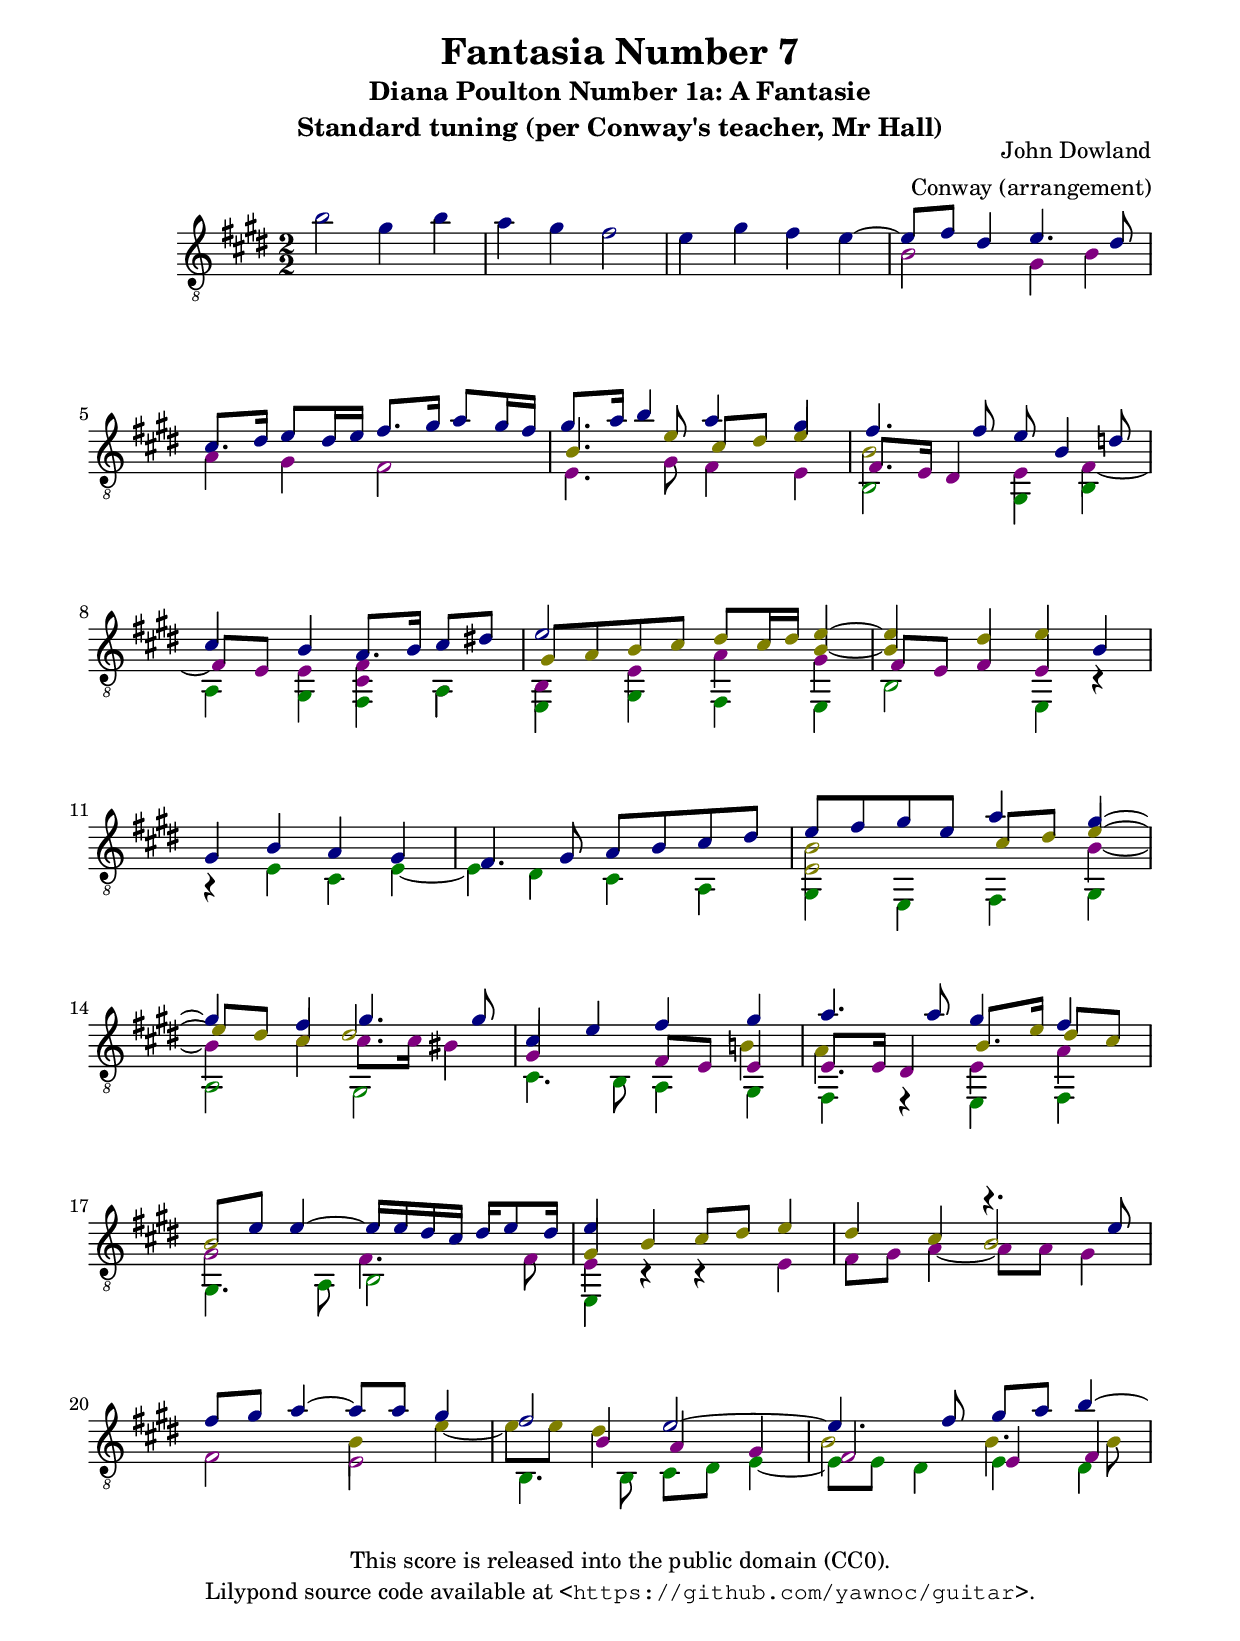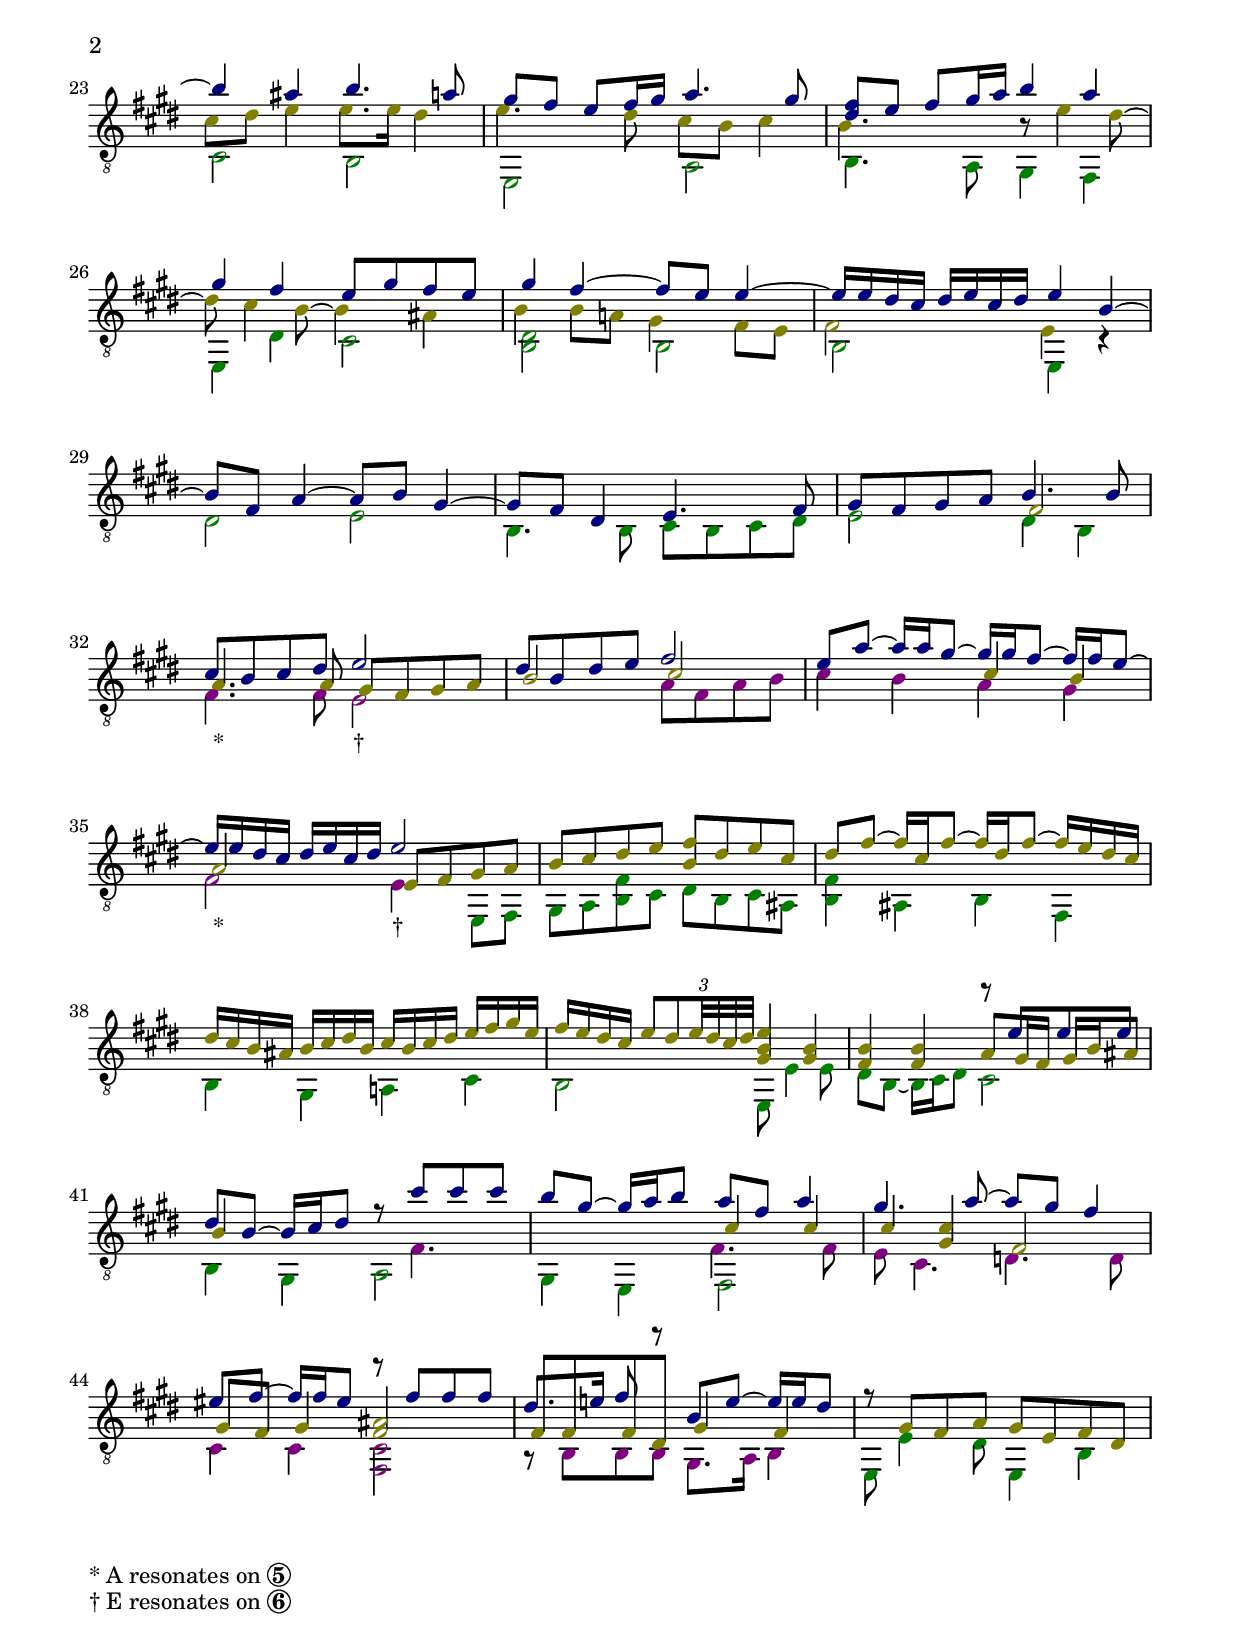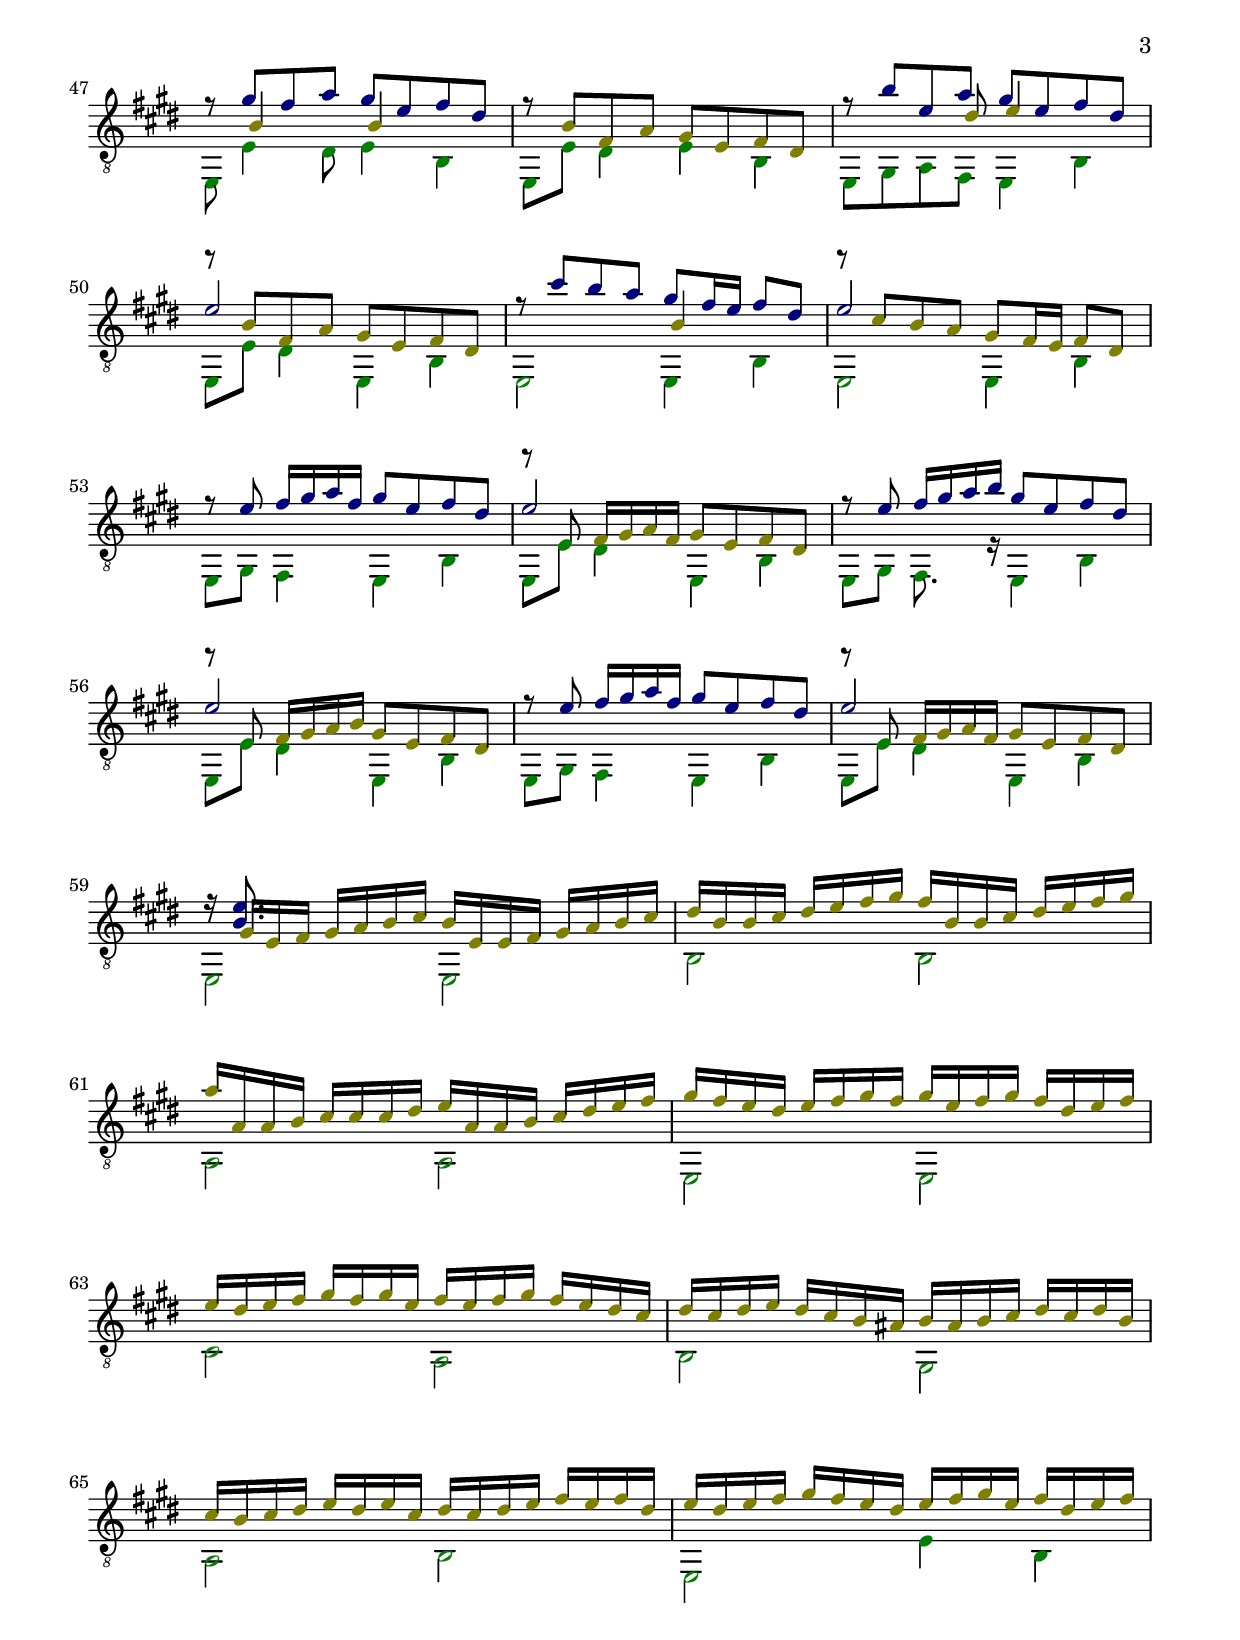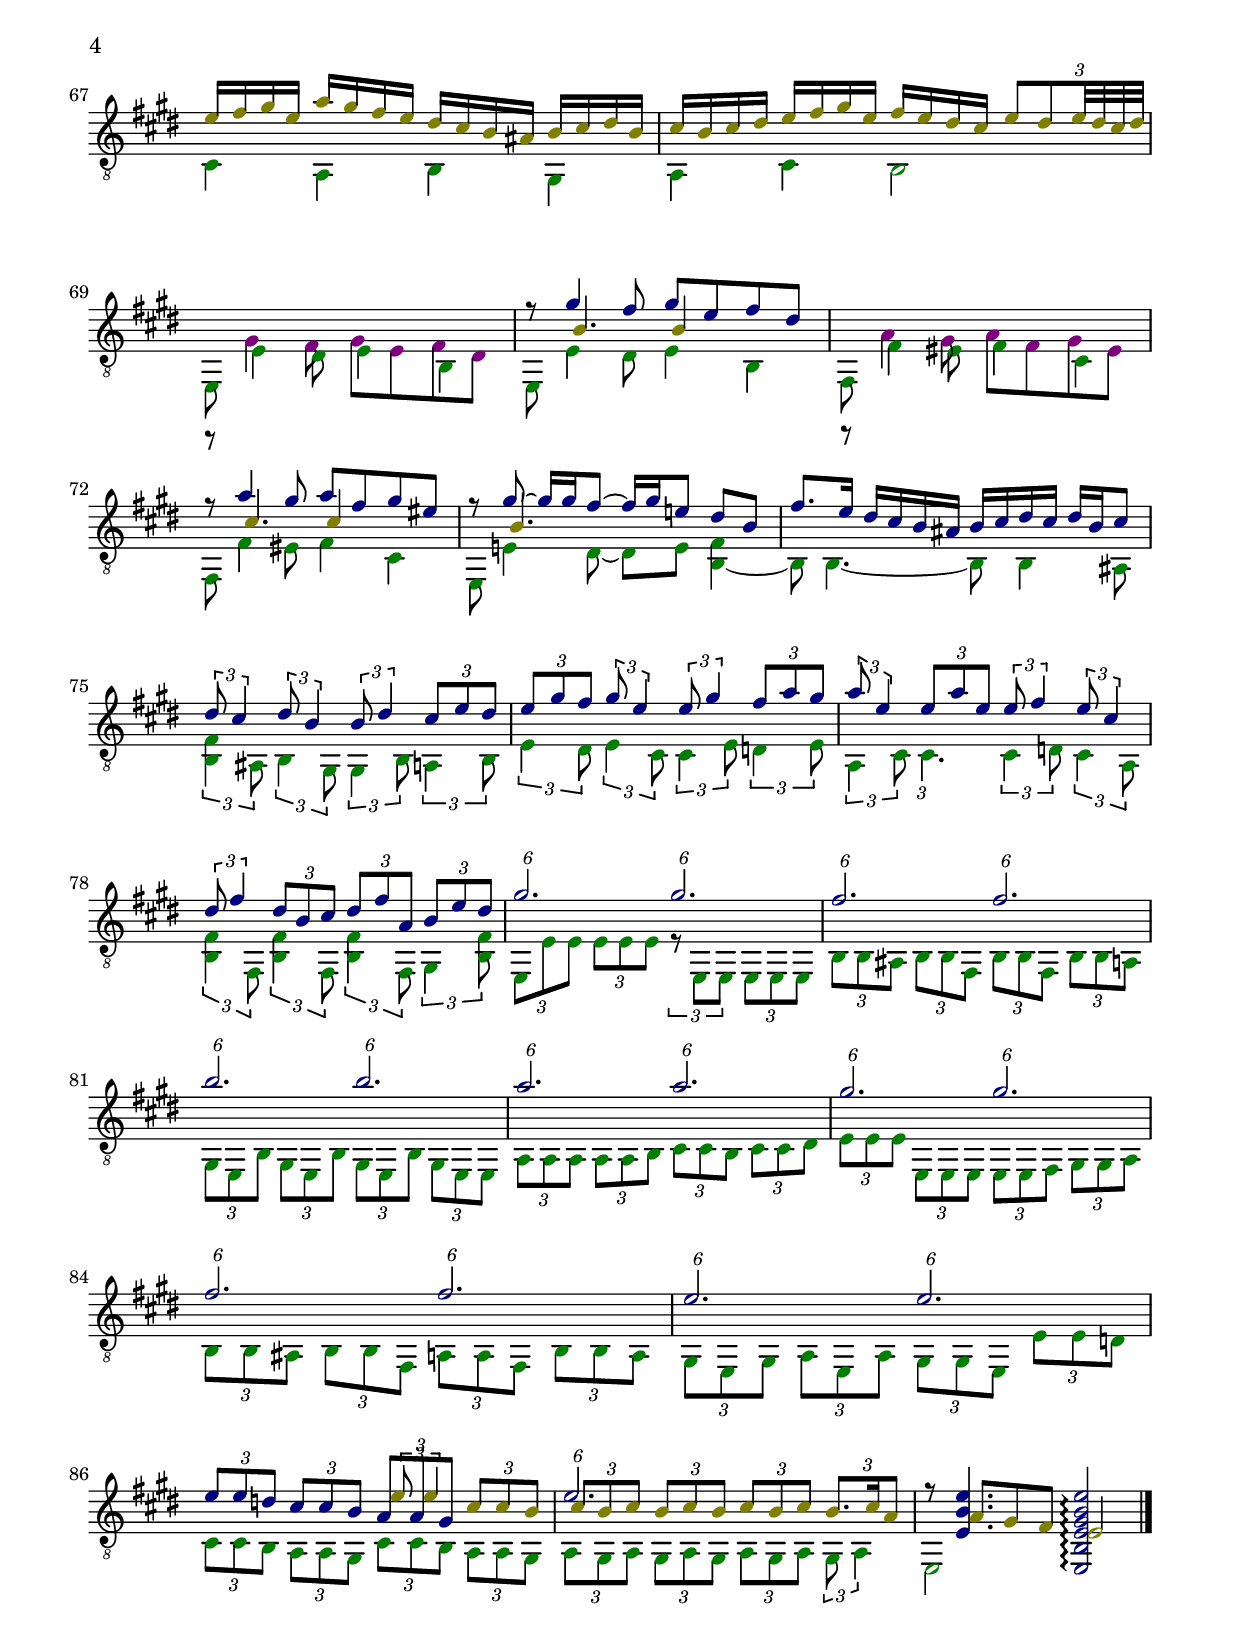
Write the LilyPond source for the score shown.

\version "2.18.2"


%%%%%%%%%%%%%%%%%%%%%%%%%%%%%%%%%%%%%%%%%%%%%%%%%%%%%%%%%%%%%%%%
% General
%%%%%%%%%%%%%%%%%%%%%%%%%%%%%%%%%%%%%%%%%%%%%%%%%%%%%%%%%%%%%%%%

\paper {
  top-margin = 1.5\cm
  left-margin = 1.5\cm
  right-margin = 1.5\cm
  bottom-margin = 1.5\cm
  ragged-last-bottom = ##f
  footnote-separator-markup = \markup { \vspace #1.5 }
}

globalSettings = {
  \accidentalStyle modern
  \compressFullBarRests
  \mergeDifferentlyHeadedOn
  \mergeDifferentlyDottedOn
  \numericTimeSignature
  \pointAndClickOff
  \override TextScript.extra-offset = #'(0 . 0.7)
  \override Score.FootnoteItem.annotation-line = ##f
}

origin-url = "https://github.com/yawnoc/guitar"

\header {
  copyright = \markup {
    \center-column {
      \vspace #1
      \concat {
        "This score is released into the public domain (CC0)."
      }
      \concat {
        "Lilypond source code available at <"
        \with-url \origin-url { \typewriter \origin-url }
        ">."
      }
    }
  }
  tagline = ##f
}

triplet = #(define-music-function
  (parser location music) (ly:music?)
  #{
    \tuplet 3/2 { $music }
  #}
)

tripletDuple = #(define-music-function
  (parser location music) (ly:music?)
  #{
    \tuplet 6/4 { $music }
  #}
)

overrideBeamedStemLengths = #(define-scheme-function
  (parser location lengths) (list?)
  #{
    \override Stem.details.beamed-lengths = $lengths
  #}
)
revertBeamedStemLengths = { \revert Stem.details.beamed-lengths }

overrideBeamVerticalPositions = #(define-scheme-function
  (parser location positions) (pair?)
  #{
    \override Beam.positions = $positions
  #}
)

%%%%%%%%%%%%%%%%%%%%%%%%%%%%%%%%%%%%%%%%%%%%%%%%%%%%%%%%%%%%%%%%
% Semantic bar lines
%%%%%%%%%%%%%%%%%%%%%%%%%%%%%%%%%%%%%%%%%%%%%%%%%%%%%%%%%%%%%%%%

barLineGoto = { \bar "||" }
barLineKeyChange = { \bar "||" }
barLineEnd = { \bar "|." }

%%%%%%%%%%%%%%%%%%%%%%%%%%%%%%%%%%%%%%%%%%%%%%%%%%%%%%%%%%%%%%%%
% Guitar notation
%%%%%%%%%%%%%%%%%%%%%%%%%%%%%%%%%%%%%%%%%%%%%%%%%%%%%%%%%%%%%%%%

stringNumbersAbove = { \set stringNumberOrientations = #'(up) }
stringNumbersBelow = { \set stringNumberOrientations = #'(down) }

fingeringAbove = { \set fingeringOrientations = #'(up) }
fingeringBelow = { \set fingeringOrientations = #'(down) }
fingeringAleft = { \set fingeringOrientations = #'(left) }
fingeringAright = { \set fingeringOrientations = #'(right) }

startGraceMusic = {
  <>(
  \override Fingering.font-size = -6
}
stopGraceMusic = {
  \revert Fingering.font-size
  <>)
}

overrideHorizontalShift = #(define-scheme-function
  (parser location distance) (number?)
  #{
    \override NoteColumn.force-hshift = $distance
  #}
)
revertHorizontalShift = { \revert NoteColumn.force-hshift }

barreSpan = #(define-music-function
  (parser location label offsetPair music)
  (string? (pair? (cons 0 0)) ly:music?)
  (let
    (
      (elements (extract-named-music music '(NoteEvent EventChord)))
    )
    (if
      (pair? elements)
      (let
        (
          (first-element (first elements))
          (last-element (last elements))
        )
        (set!
          (ly:music-property first-element 'articulations)
          (cons
            (make-music 'TextSpanEvent 'span-direction -1)
            (ly:music-property first-element 'articulations)
          )
        )
        (set!
          (ly:music-property last-element 'articulations)
          (cons
            (make-music 'TextSpanEvent 'span-direction 1)
            (ly:music-property last-element 'articulations)
          )
        )
      )
    )
  )
  #{
    \once \override TextSpanner.font-shape = #'upright
    \once \override TextSpanner.style = #'line
    \once \override TextSpanner.extra-offset = #offsetPair
    \once \override TextSpanner.bound-details = #`(
      (left
        (text . ,#{ \markup { \raise #-0.7 { #label \hspace #0.7 }} #})
        (Y . 0)
        (padding . -0.8)
        (attach-dir . -2)
      )
      (right
        (text . ,#{ \markup { \draw-line #'(0 . -1.3) } #}) ;; draw hook
        (Y . 0)
        (padding . -0.5)
        (attach-dir . 2)
      )
    )
    \once \override TextSpanner #'after-line-breaking = #(lambda (grob)
      (let*
        (
          (originalGrob (ly:grob-original grob))
          (splitGrobs (ly:spanner-broken-into originalGrob))
        )
        (if
          (and
            (>= (length splitGrobs) 2)
            (not (eq? (car (last-pair splitGrobs)) grob))
          )
          (begin
            (ly:grob-set-nested-property! grob
              '(bound-details right text)
              #{ \markup { \draw-line #'(0 . 0) } #} ;; suppress draw hook
            )
            (ly:grob-set-property! grob
              'extra-offset
              (cons
                (car offsetPair)
                (+ (cdr offsetPair) 0.7) ;; correction for suppressed hook
              )
            )
            (ly:grob-set-nested-property! grob
              '(bound-details right padding)
              #'-3 ;; increase spanner length
            )
          )
        )
      )
    )
    $music
  #}
)

barre = #(define-scheme-function
  (parser location label) (string?)
  #{
    \markup {
      \center-align {
        \hspace #0.7
        $label
      }
    }
  #}
)

nudgeNextBarre = #(define-scheme-function
  (parser location distance) (number?)
  #{
    \once \override TextScript.X-offset = $distance
  #}
)

position = #(define-scheme-function
  (parser location label) (string?)
  #{
    \markup {
      \center-align {
        \hspace #0.5
        $label
      }
    }
  #}
)

#(define-markup-command
  (markupString layout properties stringNumber) (markup?)
  (interpret-markup layout properties
    #{
      \markup \circle { \bold #stringNumber }
    #}
  )
)

#(define-markup-command
  (resonatesOn layout properties note stringNumber) (markup? markup?)
  (interpret-markup layout properties
    #{
      \markup { #note "resonates on" \markupString #stringNumber }
    #}
  )
)

%%%%%%%%%%%%%%%%%%%%%%%%%%%%%%%%%%%%%%%%%%%%%%%%%%%%%%%%%%%%%%%%
% Goto statements
%%%%%%%%%%%%%%%%%%%%%%%%%%%%%%%%%%%%%%%%%%%%%%%%%%%%%%%%%%%%%%%%

overrideGotoVisibility = {
  \once \override Score.RehearsalMark #'break-visibility = #'#(#t #t #f)
}

makeGotoMark = #(define-scheme-function
  (parser location label) (string?)
  #{
    \mark \markup { \small \italic $label }
  #}
)

simultaneousMarkSeparator = {
  \cadenzaOn
    s1073741824 % stupid, but works
  \cadenzaOff
}

coda = {
  \overrideGotoVisibility
  \mark \markup { \musicglyph #"scripts.coda" }
}

fine = {
  \overrideGotoVisibility
  \makeGotoMark Fine
}

dcAlCoda = {
  \overrideGotoVisibility
  \makeGotoMark "D.C. al Coda"
}

dcAlFine = {
  \overrideGotoVisibility
  \makeGotoMark "D.C. al Fine"
}

toCoda = {
  \overrideGotoVisibility
  \makeGotoMark "to Coda"
}



\header {
  title = "Fantasia Number 7"
  subtitle = \markup {
    \center-column {
      "Diana Poulton Number 1a: A Fantasie"
      "Standard tuning (per Conway's teacher, Mr Hall)"
    }
  }
  composer = "John Dowland"
  arranger = "Conway (arrangement)"
}


initialSignatures = {
  \clef "treble_8"
  \key e \major
  \time 2/2
  \set Timing.beamExceptions = #'()
  \set Timing.baseMoment = #(ly:make-moment 1/4)
  \set Timing.beatStructure = #'(1 1 1 1)
  \set Timing.beamExceptions = #'(
    (
      end
        .
      (
        ((1 . 8) . (4 4)) ;; quavers by fours
        ((1 . 12) . (3 3 3 3)) ;; anything shorter by beat
      )
    )
  )
}


highVoiceMusic = {
  
  \override NoteHead.color = #darkblue
  
  % Main theme high
  \barNumberCheck #1
  \relative c'' {
    \stemDown
    b2 gis4 b |
    a gis fis2 |
    e4 gis fis e~ |
    \stemUp
    e8 fis dis4 e4. dis8 |
    cis8. dis16 e8 dis16 e fis8. gis16 a8 gis16 fis |
    gis8. a16 b4 a gis |
    \once \overrideHorizontalShift #0.3 fis4. fis8 e8 b4 d8 |
    cis4 b a8. b16 cis8 dis |
    e2 s2 |
    s2 s4
  }
  
  % Main theme low
  \barNumberCheck #10
  \relative c' {
    b4 |
    gis b a gis |
    fis4. gis8 a b cis dis |
    e fis gis e a4 gis~ |
    gis
      \shiftOn
        \once \overrideHorizontalShift #0
        fis
      \shiftOff
      \once \overrideHorizontalShift #0.45 gis4. gis8 |
    cis,4 e fis gis |
    a4. a8 gis4 fis |
    \once \hide NoteHead b,8 e e4~ e16 e dis cis dis16 e8 dis16 |
    e4
  }
  
  % Tee-tee taa high
  \barNumberCheck #18
  \relative c'' {
    s4 s2 |
    s2 c4.\rest e,8 |
    fis8 gis a4~ a8 a gis4 |
    fis2 e2~ |
    e4. fis8 gis8 a b4~ |
    b ais b4. a8 |
    gis8 fis e8 fis16 gis a4. gis8 |
    <fis dis>8 e fis8 gis16 a b4 a |
    gis fis e8 gis fis e |
    gis4 fis~ fis8 e e4~ |
    e16 e dis cis dis e cis dis e4
  }
  
  % Tee-tee taa low
  \barNumberCheck #28
  \relative c' {
    b4~ |
    b8 fis a4~ a8 b gis4~ |
    gis8 fis dis4 e4. fis8 |
    gis fis gis a b4. b8 |
    cis b cis dis e2 |
    dis8 b dis e fis2 |
    e8 a~ a16 a gis8~ gis16 gis fis8~ fis16 fis e8~ |
    e16 e dis cis dis e cis dis e2 |
  }
  
  % Ascending scale
  \barNumberCheck #36
  {
    s1 * 3 |
    s2
  }
  
  % Tee-tee-tee
  \barNumberCheck #39
  \relative c' {
    s2 |
    s2 r8 e e e |
    dis b~ b16 cis dis8 r8 cis' cis cis |
    b8 gis~ gis16 a b8 a8 fis a4 |
    gis4. a8~ a gis fis4 |
    eis8 fis~ fis16 fis eis8 r8 fis fis fis |
    dis8. e16 fis8 r b,8 e~ e16 e dis8 |
  }
  
  % Majestic theme
  \barNumberCheck #46
  \relative c'' {
    s1 |
    r8 gis fis a gis e fis dis |
    s1 |
    r8 b' e, a gis e fis dis |
    e2 s2 |
    r8 cis' b a gis8 fis16 e fis8 dis |
    e2 s2 |
    r8 e fis16 gis a fis gis8 e fis dis |
    e2 s2 |
    r8 e fis16 gis a b gis8 e fis dis |
    e2 s2 |
    r8 e fis16 gis a fis gis8 e fis dis |
    e2 s2 |
  }
  
  % Scale runs
  \barNumberCheck #59
  \relative c' {
    r16 <e b>8. s4 s2 |
    s1 * 9 |
  }
  
  % Majestic interlude
  \barNumberCheck #69
  \relative c'' {
    s1 |
    r8 gis4 fis8 gis e fis dis |
    s1 |
    r8 a'4 gis8 a fis gis eis |
    r8 gis~ gis16 gis fis8~ fis16 gis e8 dis b |
    fis'8. e16 dis cis b ais
      b16 cis dis cis dis b cis8 |
  }
  
  % Triple runs
  \barNumberCheck #75
  \relative c' {
    \triplet { dis8 cis4 } \triplet { dis8 b4 }
      \triplet { b8 dis4 } \triplet { cis8 e dis } |
    \triplet { e8 gis fis } \triplet { gis8 e4 }
      \triplet { e8 gis4 } \triplet { fis8 a gis } |
    \triplet { a8 e4 } \triplet { e8 a e }
      \triplet { e8 fis4 } \triplet { e8 cis4 } |
    \triplet { dis8 fis4 } \triplet { dis8 b cis }
      \triplet { dis8 fis a, } \triplet { b e dis } |
    \tripletDuple { gis2. } \tripletDuple { gis } |
    \tripletDuple { fis } \tripletDuple { fis } |
    \tripletDuple { b } \tripletDuple { b } |
    \tripletDuple { a } \tripletDuple { a } |
    \tripletDuple { gis } \tripletDuple { gis } |
    \tripletDuple { fis } \tripletDuple { fis } |
    \tripletDuple { e } \tripletDuple { e } |
    \triplet { e8 e d } \triplet { cis cis b }
      \triplet { a a gis } s4 |
    \tripletDuple { e'2. } s2 |
  }
  
  % Finishing chords
  \barNumberCheck #88
  \relative c {
    r8 <e b' e>4.
      <e, b' e gis b e>2 \arpeggio
      \barLineEnd
  }
  
}


lowVoiceMusic = {
  
  \override NoteHead.color = #darkgreen
  
  % Main theme high
  \barNumberCheck #1
  \relative c {
    s1 * 6 |
    b2 gis4 b |
    a gis fis a |
    e gis fis e |
    b'2 e,4
  }
  
  % Main theme low
  \barNumberCheck #10
  \relative c {
    r4 |
    r4 e cis e~ |
    e dis cis a |
    gis e fis gis |
    a2 gis |
    cis4. b8 a4 gis |
    fis r e fis |
    gis4. a8 b2 |
    e,4
  }
  
  % Tee-tee taa high
  \barNumberCheck #18
  \relative c {
    s4 s4 s4 |
    s1 * 2 |
    b4. b8 cis8 dis e4~ |
    e8 e dis4 e4 dis |
    cis2 b |
    e, a |
    b4. a8 gis4 fis |
    e dis' cis2 |
    <b dis> b |
    b e,4
  }
  
  % Tee-tee taa low
  \barNumberCheck #28
  \relative c {
    r4 |
    dis2 e |
    b4. b8 cis b cis dis |
    e2 dis4 b |
    s1 * 3 |
    s2
  }
  
  % Ascending scale
  \barNumberCheck #35
  \relative c, {
    s4 e8 fis |
    gis a <b fis'> cis dis b cis ais |
    <b fis'>4 ais b fis |
    b gis a cis |
    b2
  }
  
  % Tee-tee-tee
  \barNumberCheck #39
  \relative c, {
    e8 e'4 e8 |
    dis8 b~ b16 cis dis8 cis2 |
    b4 gis a2 |
    gis4 e fis2 |
    s1 * 3 |
  }
  
  % Majestic theme
  \barNumberCheck #46
  \relative c, {
    e8 e'4 dis8 e,4 b' |
    e,8 e'4 dis8 e4 b |
    e,8 e' dis4 e b |
    e,8 gis a fis e4 b' |
    e,8 e' dis4 e, b' |
    e,2 e4 b' |
    e,2 e4 b' |
    e,8 gis fis4 e b' |
    e,8 e' dis4 e, b' |
    e,8[ gis] fis8. r16 e4 b' |
    e,8 e' dis4 e, b' |
    e,8 gis fis4 e b' |
    e,8 e' dis4 e, b' |
  }
  
  % Scale runs
  \barNumberCheck #59
  \relative c, {
    e2 e |
    b' b |
    a a |
    e e |
    cis' a |
    b gis |
    a b |
    e, e'4 b |
    cis a b gis |
    a cis b2 |
  }
  
  % Majestic interlude
  \barNumberCheck #69
  \relative c, {
    e8 e'4 dis8 e4 b |
    e,8 e'4 dis8 e4 b |
    fis8 fis'4 eis8 fis4 cis |
    fis,8 fis'4 eis8 fis4 cis |
    e,8 e'4 dis8~ dis e <b~ fis'>4 |
    b8 b4.~ b8 b4 ais8 |
  }
  
  % Triple runs
  \barNumberCheck #75
  \relative c {
    \triplet { <b fis'>4 ais8 } \triplet { b4 gis8 }
      \triplet { gis4 b8 } \triplet { a4 b8 } |
    \triplet { e4 dis8 } \triplet { e4 cis8 }
      \triplet { cis4 e8 } \triplet { d4 e8 } |
    \triplet { a,4 cis8 } \triplet { cis4. }
      \triplet { cis4 d8 } \triplet { cis4 a8 } |
    \triplet { <b fis'>4 fis8 } \triplet { <b fis'>4 fis8 }
      \triplet { <b fis'>4 fis8 } \triplet { gis4 <b fis'>8 } |
    \triplet { e,8 e' e } \triplet { e e e }
      \triplet { r e, e } \triplet { e e e } |
    \triplet { b' b ais } \triplet { b b fis }
      \triplet { b b fis } \triplet { b b a } |
    \triplet { gis e b' } \triplet { gis e b' }
      \triplet { gis e b' } \triplet { gis e e } |
    \triplet { a a a } \triplet { a a b }
      \triplet { cis cis b } \triplet { cis cis dis } |
    \triplet { e e e } \triplet { e, e e }
      \triplet { e e fis } \triplet { gis gis a } |
    \triplet { b b ais } \triplet { b b fis }
      \triplet { a a fis } \triplet { b b a } |
    \triplet { gis e gis } \triplet { a e a }
      \triplet { gis gis e } \triplet { e' e d } |
    \triplet { cis cis b } \triplet { a a gis }
      \triplet { cis cis b } \triplet { a a gis } |
    \triplet { a gis a } \triplet { gis a gis }
      \triplet { a gis a } \triplet { gis8 a4 } |
  }
  
  % Finishing chords
  \barNumberCheck #88
  \relative c, {
    e2 s2 |
  }
  
}


upperMiddleVoiceMusic = {
  
  \override NoteHead.color = #darkyellow
  
  % Main theme high
  \barNumberCheck #1
  \relative c' {
    s1 * 5 |
    \once \overrideHorizontalShift #0.4 b4. e8
      cis8 dis
      \once \overrideHorizontalShift #0 e4 |
    \stemDown
    \once \overrideHorizontalShift #0 b2 s2 |
    \stemUp
    s1 |
    gis8 a b cis dis8 cis16 \shiftOff dis <e~ b_~>4 |
    <e b> dis e
    \shiftOn
  }
  
  % Main theme low
  \barNumberCheck #10
  \relative c' {
    s4 |
    s1 * 2 |
    \stemDown
    \once \overrideHorizontalShift #0 <b e,>2
    \stemUp
      cis8 dis \once \overrideHorizontalShift #0 e4~ |
    e8 dis
      \shiftOff cis4 \shiftOn
      \once \overrideHorizontalShift #-0.75 dis2 |
    s2 s4 \stemDown b4 |
    a4 s4 \stemUp b8. e16 dis8 cis |
      \once \overrideHorizontalShift #-0.07
      \once \hide Stem
        b2
      s2 |
    \once \overrideHorizontalShift #0 gis4
  }
  
  % Tee-tee taa high
  \barNumberCheck #18
  \relative c' {
    b4 cis8 dis e4 |
    dis4 cis b2 |
    \stemDown
    s2 \once \overrideHorizontalShift #0 b4 e_~ |
    e8 e dis4 s2 |
    b2 b4. b8 |
    cis8 dis e4 e8. e16 dis4 |
    e4. dis8 cis8 b cis4 |
    b4. s8 b8\rest e4 dis8~ |
    dis8 cis4 b8~ b4 ais |
    b4 b8 a gis4 fis8 e |
    fis2 e4
    \stemUp
  }
  
  % Tee-tee taa low
  \barNumberCheck #28
  \relative c {
    s4 |
    s1 * 2 |
    s2 fis2 |
    \footnote "*" #'(0 . -4) \markup { "*" \resonatesOn A 5 }
    a4. a8 gis fis gis a |
    b2 cis |
    s2 cis4 b |
    \footnote "*" #'(0 . -4) \markup { }
    a2
  }
  
  % Ascending scale
  \barNumberCheck #35
  \relative c {
    e8 fis gis a |
    b cis dis e <fis b,> dis e cis |
    dis fis~ fis16 cis fis8~ fis16 dis fis8~ fis16 e dis cis |
    dis cis b ais b cis dis b cis b cis dis e fis gis e |
    fis e dis cis \triplet { e8 dis e32 dis cis dis } <e b gis>4
  }
  
  % Tee-tee-tee
  \barNumberCheck #39
  \relative c' {
    <b gis>4 |
    <b fis> <b fis> a8 gis16 fis gis16 b ais8 |
    b4 s4 s2 |
    s2 cis4 cis |
    cis <cis gis> fis,2 |
    gis8 fis gis4 <ais fis>2 |
    fis8 fis fis dis gis4 fis |
  }
  
  % Majestic theme
  \barNumberCheck #46
  \relative c' {
    r8 gis fis a gis e fis dis |
    s8 b'4 s8 b4 s4 |
    r8 b8 fis a gis e fis dis |
    s4. dis'8 e4 s4 |
    r8 b8 fis a gis e fis dis |
    s2 b'4 s4 |
    r8 cis b a gis8 fis16 e fis8 dis |
    s1 |
    r8 e fis16 gis a fis gis8 e fis dis |
    s1 |
    r8 e fis16 gis a b gis8 e fis dis |
    s1 |
    r8 e fis16 gis a fis gis8 e fis dis |
  }
  
  % Scale runs
  \barNumberCheck #59
  \relative c' {
    s16 gis e fis gis a b cis
      b e, e fis gis a b cis |
    dis b b cis dis e fis gis
      fis b, b cis dis e fis gis |
    a a, a b cis cis cis dis
      e a, a b cis dis e fis |
    gis fis e dis e fis gis fis
      gis e fis gis fis dis e fis |
    e dis e fis gis fis gis e
      fis e fis gis fis e dis cis |
    dis cis dis e dis cis b ais
      b ais b cis dis cis dis b |
    cis b cis dis e dis e cis
      dis cis dis e fis e fis dis |
    e dis e fis gis fis e dis
      e fis gis e
      fis dis e fis |
    e fis gis e
      a gis fis e
      dis cis b ais
      b cis dis b |
    cis b cis dis
      e fis gis e
      fis e dis cis
      \triplet { e8 dis e32 dis cis dis } |
  }
  
  % Majestic interlude
  \barNumberCheck #69
  \relative c' {
    s1 |
    s8 b4. b4 s4 |
    s1 |
    s8 cis4. cis4 s4 |
    s8 b4. s2 |
    s1 |
  }
  
  % Triple runs
  \barNumberCheck #75
  \relative c' {
    s1 * 11 |
    s2 \triplet { e8 e4 } \triplet { cis8 cis b } |
    \triplet { cis b cis } \triplet { b cis b }
      \triplet { cis b cis } \triplet { b8. cis16 a8 } |
  }
  
  % Finishing chords
  \barNumberCheck #88
  \relative c' {
    s8 a gis fis e2 |
  }
  
}


lowerMiddleVoiceMusic = {
  
  \override NoteHead.color = #darkmagenta
  
  % Main theme high
  \barNumberCheck #1
  \relative c' {
    s1 * 3 |
    \shiftOff
    b2 gis4 b |
    a gis fis2 |
    \once \overrideHorizontalShift #0.3 e4. gis8 fis4 e |
    \shiftOn
    \stemUp
    \overrideBeamedStemLengths #'(3)
    fis8. e16 dis4 \stemDown
    \revertBeamedStemLengths
      \overrideHorizontalShift #0 e4 fis~ |
      \revertHorizontalShift
    \stemUp
    fis8 e \stemDown
      \overrideHorizontalShift #0 e4 <cis fis>4 a |
    b e a gis |
      \revertHorizontalShift
    \stemUp
    fis8 e
      \overrideHorizontalShift #0 fis4 e
      \revertHorizontalShift
    \stemDown
  }
  
  % Main theme low
  \barNumberCheck #10
  \relative c {
    s4 |
    s1 * 2 |
    s2 s4 \overrideHorizontalShift #0 b'4~ |
    b \revertHorizontalShift
      \shiftOff cis \shiftOn
      \overrideBeamedStemLengths #'(3)
      \once \overrideHorizontalShift #0.3
        cis8. cis16
      \revertBeamedStemLengths
      bis4 |
    \stemUp
    \once \overrideHorizontalShift #0 gis4 s4
      \once \overrideHorizontalShift #0 fis8 e
      \once \overrideHorizontalShift #0 e4 |
    \once \overrideHorizontalShift #0 e8. e16 dis4
      \stemDown
      \overrideHorizontalShift #0 e4 a |
      \revertHorizontalShift
    \once \overrideHorizontalShift #-0.07 gis2 fis4. fis8 |
    \once \overrideHorizontalShift #0 e4
  }
  
  % Tee-tee taa high
  \barNumberCheck #18
  \relative c {
    \shiftOff
    r4 r e |
    fis8 gis a4~ a8 a gis4 |
    fis2 e |
    \shiftOn
    \stemUp
    s4 b' a gis |
    fis2 e4 fis |
    \stemDown
    s1 * 5 |
    s2 s4
  }
  
  % Tee-tee taa low
  \barNumberCheck #28
  \relative c {
    s4 |
    s1 * 3 |
    fis4. fis8
      \footnote "†" #'(0 . -2.5) \markup { "†" \resonatesOn E 6 }
      e2 |
    s2 a8 fis a b |
    cis4 b a gis |
    fis2
      \footnote "†" #'(0 . -2.5) \markup { }
      e4
  }
  
  % Ascending scale
  \barNumberCheck #35
  {
    s4 |
    s1 * 3 |
    s2
  }
  
  % Tee-tee-tee
  \barNumberCheck #39
  \relative c {
    s2 |
    s1 |
    s2 s8 fis4. |
    s2 fis4. fis8 |
    e8 cis4. d4. d8 |
    cis4 cis <cis fis,>2 |
    r8 b b b gis8. a16 b4 |
  }
  
  % Majestic theme
  \barNumberCheck #46
  {
    s1 * 13 |
  }
  
  % Scale runs
  \barNumberCheck #59
  {
    s1 * 10 |
  }
  
  % Majestic interlude
  \barNumberCheck #69
  \relative c' {
    r8 gis4 fis8 gis e fis dis |
    s1 |
    r8 a'4 gis8 a fis gis eis |
    s1 * 3 |
  }
  
}


allMusic = {
  \new Staff \with {
    midiInstrument = #"acoustic guitar (nylon)"
  }
  \globalSettings
  \initialSignatures
  <<
    << \highVoiceMusic >>
      \\
    << \lowVoiceMusic >>
      \\
    << \upperMiddleVoiceMusic >>
      \\
    << \lowerMiddleVoiceMusic >>
  >>
}


\score {
  \allMusic
}

\score {
  \allMusic
  \midi { }
}
